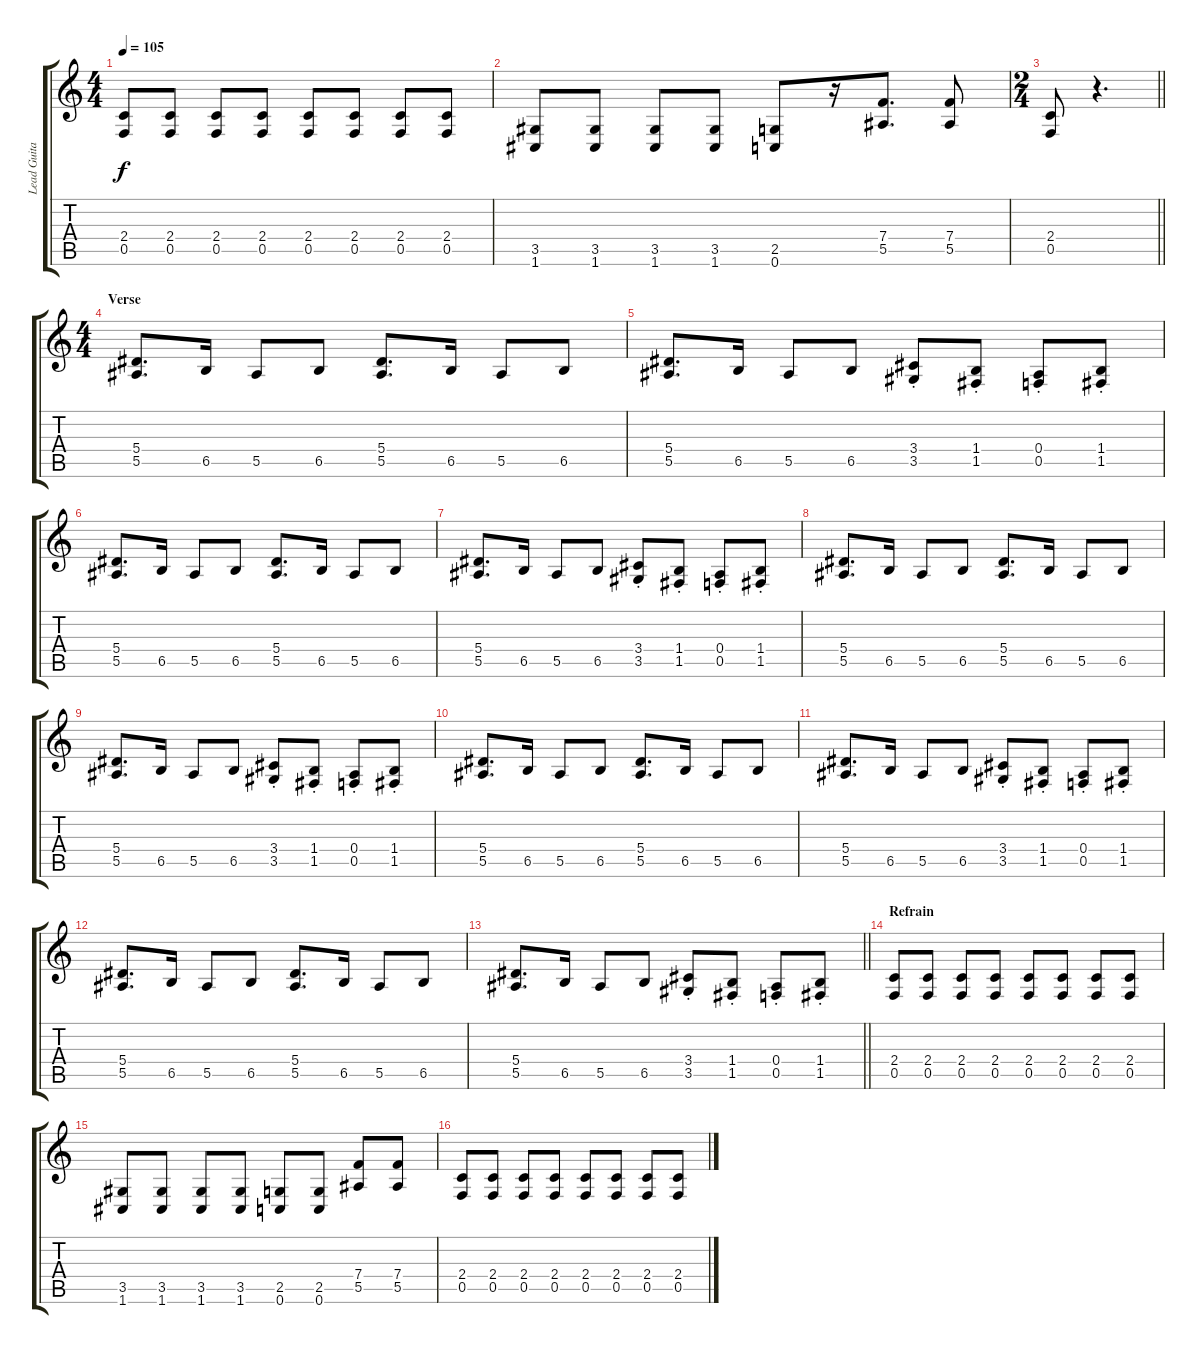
\track ("Lead Guitar" "Lead Guita") {instrument distortionguitar}
\staff {score tabs}
\tuning (C4 G3 Eb3 Bb2 F2 C2) {hide}
\ts (4 4)
\tempo 105
\clef g2
\ks c
(2.4 0.5).8{dy f} (2.4 0.5).8 (2.4 0.5).8 (2.4 0.5).8 (2.4 0.5).8 (2.4 0.5).8 (2.4 0.5).8 (2.4 0.5).8 |
(3.5 1.6).8 (3.5 1.6).8 (3.5 1.6).8 (3.5 1.6).8 (2.5 0.6).8 r.16 (7.4 5.5).8{d} (7.4 5.5).8 |
\ts (2 4)
\barLineRight lightlight
(2.4 0.5).8 r.4{d} |
\ts (4 4)
\section ("" "Verse")
(5.4 5.5).8{d} 6.5.16 5.5.8 6.5.8 (5.4 5.5).8{d} 6.5.16 5.5.8 6.5.8 |
(5.4 5.5).8{d} 6.5.16 5.5.8 6.5.8 (3.4{st} 3.5{st}).8 (1.4{st} 1.5{st}).8 (0.4{st} 0.5{st}).8 (1.4{st} 1.5{st}).8 |
(5.4 5.5).8{d} 6.5.16 5.5.8 6.5.8 (5.4 5.5).8{d} 6.5.16 5.5.8 6.5.8 |
(5.4 5.5).8{d} 6.5.16 5.5.8 6.5.8 (3.4{st} 3.5{st}).8 (1.4{st} 1.5{st}).8 (0.4{st} 0.5{st}).8 (1.4{st} 1.5{st}).8 |
(5.4 5.5).8{d} 6.5.16 5.5.8 6.5.8 (5.4 5.5).8{d} 6.5.16 5.5.8 6.5.8 |
(5.4 5.5).8{d} 6.5.16 5.5.8 6.5.8 (3.4{st} 3.5{st}).8 (1.4{st} 1.5{st}).8 (0.4{st} 0.5{st}).8 (1.4{st} 1.5{st}).8 |
(5.4 5.5).8{d} 6.5.16 5.5.8 6.5.8 (5.4 5.5).8{d} 6.5.16 5.5.8 6.5.8 |
(5.4 5.5).8{d} 6.5.16 5.5.8 6.5.8 (3.4{st} 3.5{st}).8 (1.4{st} 1.5{st}).8 (0.4{st} 0.5{st}).8 (1.4{st} 1.5{st}).8 |
(5.4 5.5).8{d} 6.5.16 5.5.8 6.5.8 (5.4 5.5).8{d} 6.5.16 5.5.8 6.5.8 |
\barLineRight lightlight
(5.4 5.5).8{d} 6.5.16 5.5.8 6.5.8 (3.4{st} 3.5{st}).8 (1.4{st} 1.5{st}).8 (0.4{st} 0.5{st}).8 (1.4{st} 1.5{st}).8 |
\section ("" "Refrain")
(2.4 0.5).8 (2.4 0.5).8 (2.4 0.5).8 (2.4 0.5).8 (2.4 0.5).8 (2.4 0.5).8 (2.4 0.5).8 (2.4 0.5).8 |
(3.5 1.6).8 (3.5 1.6).8 (3.5 1.6).8 (3.5 1.6).8 (2.5 0.6).8 (2.5 0.6).8 (7.4 5.5).8 (7.4 5.5).8 |
(2.4 0.5).8 (2.4 0.5).8 (2.4 0.5).8 (2.4 0.5).8 (2.4 0.5).8 (2.4 0.5).8 (2.4 0.5).8 (2.4 0.5).8
